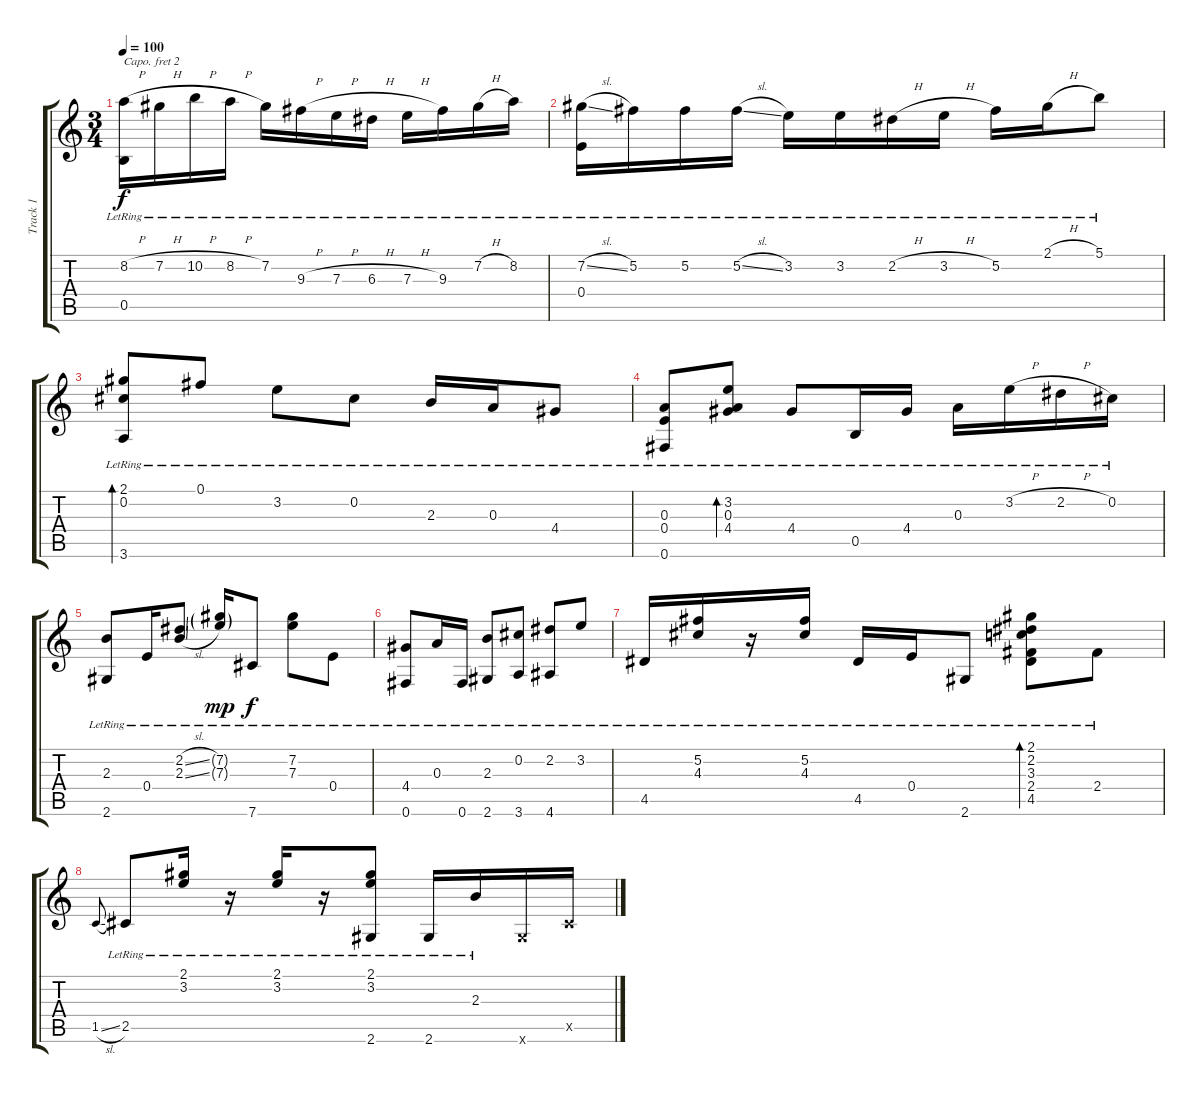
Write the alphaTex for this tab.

\track ("Track 1" "Track 1") {instrument acousticguitarsteel}
\staff {score tabs}
\capo 2
\tuning (E4 B3 G3 D3 A2 E2) {hide}
\ts (3 4)
\tempo 100
\clef g2
\ks c
(8.2{h lr} 0.5{lr}).16{dy f} 7.2{h lr}.16 10.2{h lr}.16 8.2{h lr}.16 7.2{lr}.16 9.3{h lr}.16 7.3{h lr}.16 6.3{h lr}.16 7.3{h lr}.16 9.3{lr}.16 7.2{h lr}.16 8.2{lr}.16 |
(7.2{sl lr} 0.4{lr}).16 5.2{lr}.16 5.2{lr}.16 5.2{sl lr}.16 3.2{lr}.16 3.2{lr}.16 2.2{h lr}.16 3.2{h lr}.16 5.2{lr}.16 2.1{h lr}.16 5.1{lr}.8 |
(2.1{lr} 0.2{lr} 3.6{lr}).8{bd 240} 0.1{lr}.8 3.2{lr}.8 0.2{lr}.8 2.3{lr}.16 0.3{lr}.16 4.4{lr}.8 |
(0.3{lr} 0.4{lr} 0.6{lr}).8 (3.2{lr} 0.3{lr} 4.4{lr}).8{bd 240} 4.4{lr}.8 0.5{lr}.16 4.4{lr}.16 0.3{lr}.16 3.2{h lr}.16 2.2{h lr}.16 0.2{lr}.16 |
(2.3{lr} 2.6{lr}).8 0.4{lr}.16 (2.2{sl lr} 2.3{sl lr}).8 (7.2{g lr} 7.3{g lr}).16{dy mp} 7.6{lr}.8{dy f} (7.2{lr} 7.3{lr}).8 0.4{lr}.8 |
(4.4{lr} 0.6{lr}).8 0.3{lr}.16 0.6{lr}.16 (2.3{lr} 2.6{lr}).8 (0.2{lr} 3.6{lr}).8 (2.2{lr} 4.6{lr}).8 3.2{lr}.8 |
4.5{lr}.16 (5.2{lr} 4.3{lr}).16 r.16 (5.2{lr} 4.3{lr}).16 4.5{lr}.16 0.4{lr}.16 2.6{lr}.8 (2.1{lr} 2.2{lr} 3.3{lr} 2.4{lr} 4.5{lr}).8{bd 60} 2.4{lr}.8 |
1.5{sl}.8{gr onbeat} 2.5{lr}.8 (2.1{lr} 3.2{lr}).16 r.16 (2.1{lr} 3.2{lr}).16 r.16 (2.1{lr} 3.2{lr} 2.6{lr}).8 2.6{lr}.16 2.3{lr}.16 2.6{x}.16 2.5{x}.16
